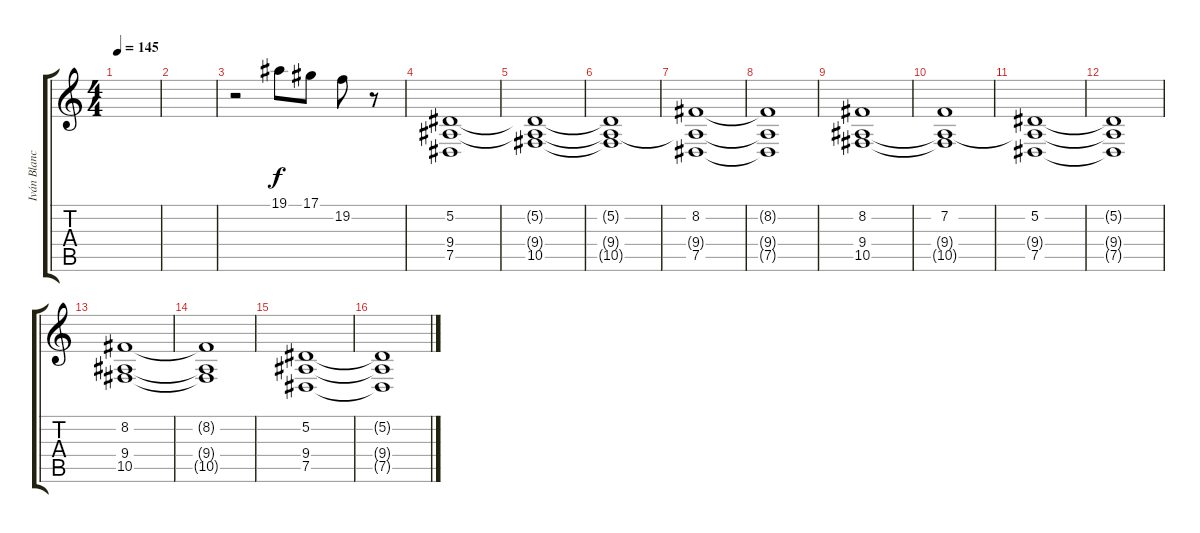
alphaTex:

\track ("Iván Blanco" "Iván Blanc") {instrument choiraahs}
\staff {score tabs}
\tuning (Eb4 Bb3 Gb3 Db3 Ab2 Eb2) {hide}
\ts (4 4)
\tempo 145
\clef g2
\ks c
|
|
r.2{instrument stringensemble1} 19.1.8 17.1.8 19.2.8 r.8 |
(5.2 9.4 7.5).1{volume 8 instrument choiraahs} |
(5.2{t} 9.4{t} 10.5).1 |
(5.2{t} 9.4{t} 10.5{t}).1 |
(8.2 9.4{t} 7.5).1 |
(8.2{t} 9.4{t} 7.5{t}).1 |
(8.2 9.4 10.5).1 |
(7.2 9.4{t} 10.5{t}).1 |
(5.2 9.4{t} 7.5).1 |
(5.2{t} 9.4{t} 7.5{t}).1 |
(8.2 9.4 10.5).1 |
(8.2{t} 9.4{t} 10.5{t}).1 |
(5.2 9.4 7.5).1 |
(5.2{t} 9.4{t} 7.5{t}).1
